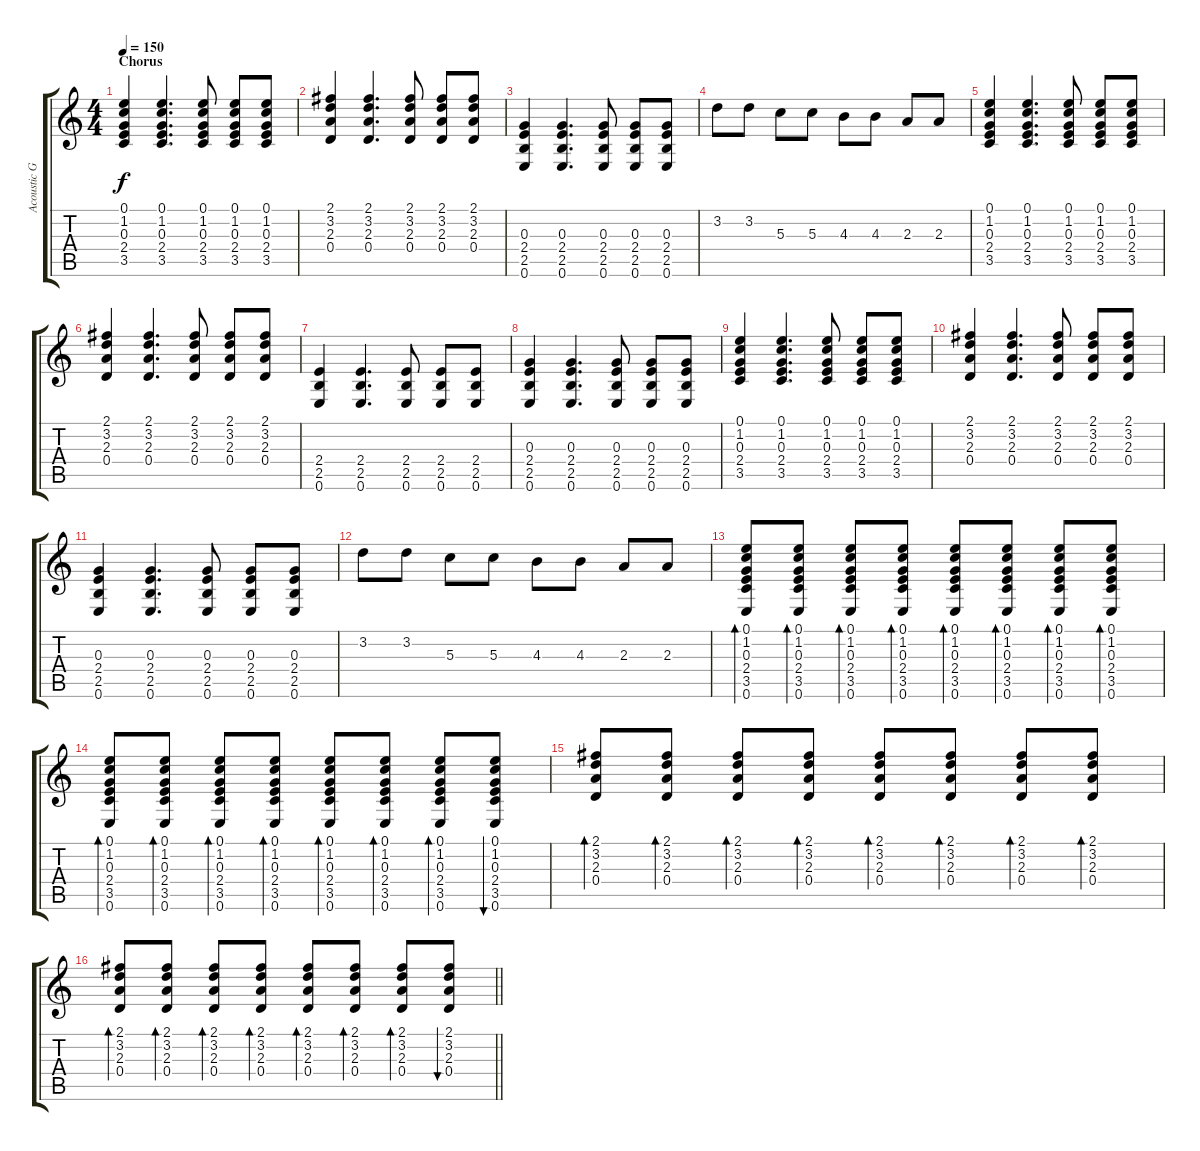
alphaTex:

\track ("Acoustic Guitar 1" "Acoustic G") {instrument acousticguitarsteel}
\staff {score tabs}
\tuning (E4 B3 G3 D3 A2 E2) {hide}
\ts (4 4)
\section ("" "Chorus")
\tempo 150
\clef g2
\ks c
(0.1 1.2 0.3 2.4 3.5).4{dy f} (0.1 1.2 0.3 2.4 3.5).4{d} (0.1 1.2 0.3 2.4 3.5).8 (0.1 1.2 0.3 2.4 3.5).8 (0.1 1.2 0.3 2.4 3.5).8 |
(2.1 3.2 2.3 0.4).4 (2.1 3.2 2.3 0.4).4{d} (2.1 3.2 2.3 0.4).8 (2.1 3.2 2.3 0.4).8 (2.1 3.2 2.3 0.4).8 |
(0.3 2.4 2.5 0.6).4 (0.3 2.4 2.5 0.6).4{d} (0.3 2.4 2.5 0.6).8 (0.3 2.4 2.5 0.6).8 (0.3 2.4 2.5 0.6).8 |
3.2.8 3.2.8 5.3.8 5.3.8 4.3.8 4.3.8 2.3.8 2.3.8 |
(0.1 1.2 0.3 2.4 3.5).4 (0.1 1.2 0.3 2.4 3.5).4{d} (0.1 1.2 0.3 2.4 3.5).8 (0.1 1.2 0.3 2.4 3.5).8 (0.1 1.2 0.3 2.4 3.5).8 |
(2.1 3.2 2.3 0.4).4 (2.1 3.2 2.3 0.4).4{d} (2.1 3.2 2.3 0.4).8 (2.1 3.2 2.3 0.4).8 (2.1 3.2 2.3 0.4).8 |
(2.4 2.5 0.6).4 (2.4 2.5 0.6).4{d} (2.4 2.5 0.6).8 (2.4 2.5 0.6).8 (2.4 2.5 0.6).8 |
(0.3 2.4 2.5 0.6).4 (0.3 2.4 2.5 0.6).4{d} (0.3 2.4 2.5 0.6).8 (0.3 2.4 2.5 0.6).8 (0.3 2.4 2.5 0.6).8 |
(0.1 1.2 0.3 2.4 3.5).4 (0.1 1.2 0.3 2.4 3.5).4{d} (0.1 1.2 0.3 2.4 3.5).8 (0.1 1.2 0.3 2.4 3.5).8 (0.1 1.2 0.3 2.4 3.5).8 |
(2.1 3.2 2.3 0.4).4 (2.1 3.2 2.3 0.4).4{d} (2.1 3.2 2.3 0.4).8 (2.1 3.2 2.3 0.4).8 (2.1 3.2 2.3 0.4).8 |
(0.3 2.4 2.5 0.6).4 (0.3 2.4 2.5 0.6).4{d} (0.3 2.4 2.5 0.6).8 (0.3 2.4 2.5 0.6).8 (0.3 2.4 2.5 0.6).8 |
3.2.8 3.2.8 5.3.8 5.3.8 4.3.8 4.3.8 2.3.8 2.3.8 |
(0.1 1.2 0.3 2.4 3.5 0.6).8{bd 60} (0.1 1.2 0.3 2.4 3.5 0.6).8{bd 60} (0.1 1.2 0.3 2.4 3.5 0.6).8{bd 60} (0.1 1.2 0.3 2.4 3.5 0.6).8{bd 60} (0.1 1.2 0.3 2.4 3.5 0.6).8{bd 60} (0.1 1.2 0.3 2.4 3.5 0.6).8{bd 60} (0.1 1.2 0.3 2.4 3.5 0.6).8{bd 60} (0.1 1.2 0.3 2.4 3.5 0.6).8{bd 60} |
(0.1 1.2 0.3 2.4 3.5 0.6).8{bd 60} (0.1 1.2 0.3 2.4 3.5 0.6).8{bd 60} (0.1 1.2 0.3 2.4 3.5 0.6).8{bd 60} (0.1 1.2 0.3 2.4 3.5 0.6).8{bd 60} (0.1 1.2 0.3 2.4 3.5 0.6).8{bd 60} (0.1 1.2 0.3 2.4 3.5 0.6).8{bd 60} (0.1 1.2 0.3 2.4 3.5 0.6).8{bd 60} (0.1 1.2 0.3 2.4 3.5 0.6).8{bu 30} |
(2.1 3.2 2.3 0.4).8{bd 60} (2.1 3.2 2.3 0.4).8{bd 60} (2.1 3.2 2.3 0.4).8{bd 60} (2.1 3.2 2.3 0.4).8{bd 60} (2.1 3.2 2.3 0.4).8{bd 60} (2.1 3.2 2.3 0.4).8{bd 60} (2.1 3.2 2.3 0.4).8{bd 60} (2.1 3.2 2.3 0.4).8{bd 60} |
\barLineRight lightlight
(2.1 3.2 2.3 0.4).8{bd 60} (2.1 3.2 2.3 0.4).8{bd 60} (2.1 3.2 2.3 0.4).8{bd 60} (2.1 3.2 2.3 0.4).8{bd 60} (2.1 3.2 2.3 0.4).8{bd 60} (2.1 3.2 2.3 0.4).8{bd 60} (2.1 3.2 2.3 0.4).8{bd 60} (2.1 3.2 2.3 0.4).8{bu 60}
